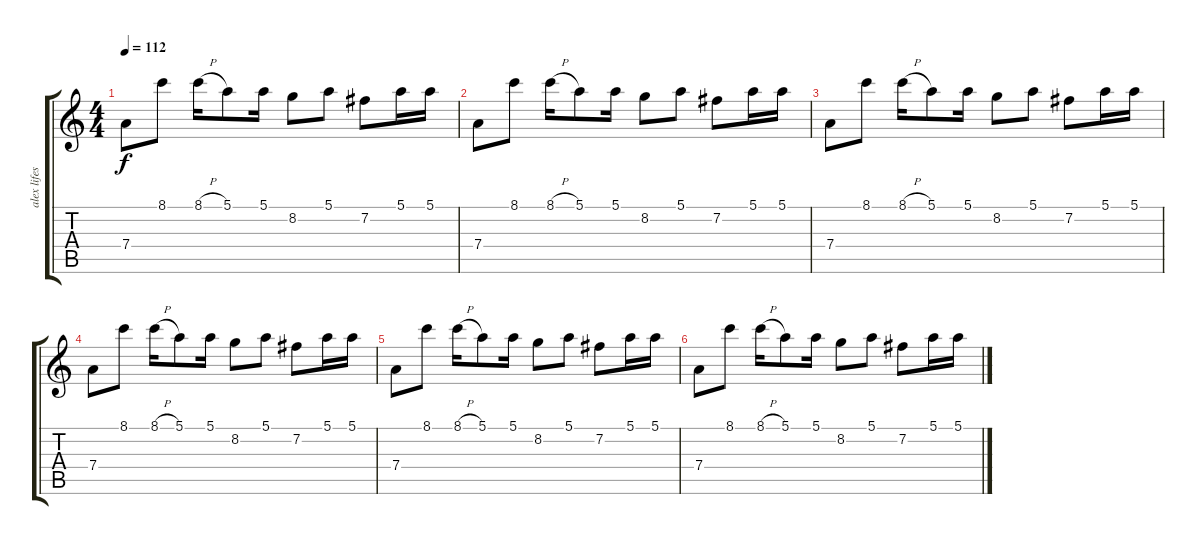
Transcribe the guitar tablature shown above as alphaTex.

\track ("alex lifeson" "alex lifes") {instrument electricguitarclean}
\staff {score tabs}
\tuning (E4 B3 G3 D3 A2 E2) {hide}
\ts (4 4)
\tempo 112
\clef g2
\ks c
7.4.8{dy f} 8.1.8 8.1{h}.16 5.1.8 5.1.16 8.2.8 5.1.8 7.2.8 5.1.16 5.1.16 |
7.4.8 8.1.8 8.1{h}.16 5.1.8 5.1.16 8.2.8 5.1.8 7.2.8 5.1.16 5.1.16 |
7.4.8 8.1.8 8.1{h}.16 5.1.8 5.1.16 8.2.8 5.1.8 7.2.8 5.1.16 5.1.16 |
7.4.8 8.1.8 8.1{h}.16 5.1.8 5.1.16 8.2.8 5.1.8 7.2.8 5.1.16 5.1.16 |
7.4.8 8.1.8 8.1{h}.16 5.1.8 5.1.16 8.2.8 5.1.8 7.2.8 5.1.16 5.1.16 |
7.4.8 8.1.8 8.1{h}.16 5.1.8 5.1.16 8.2.8 5.1.8 7.2.8 5.1.16 5.1.16
